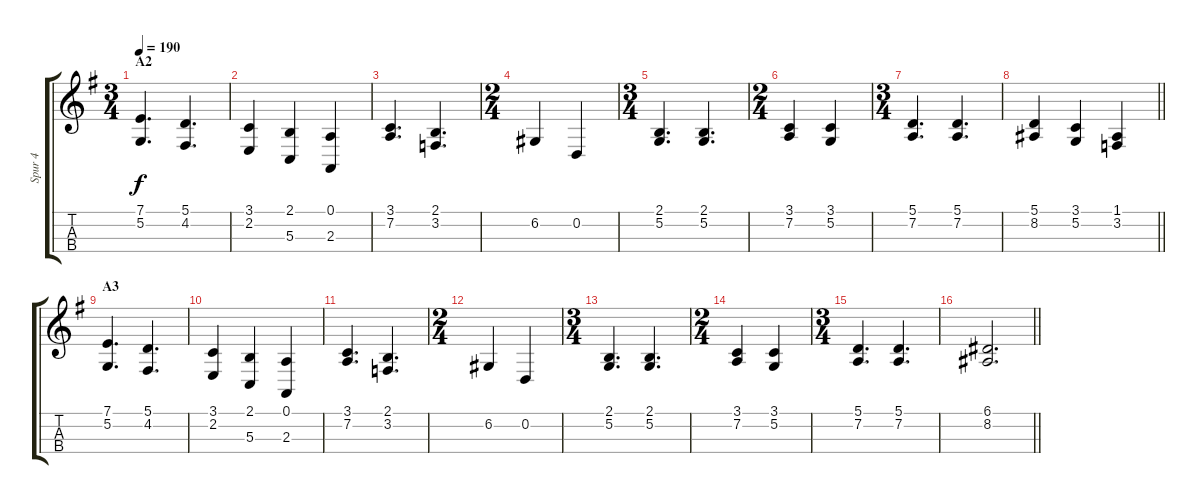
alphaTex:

\track ("Spur 4" "Spur 4") {instrument cello}
\staff {score tabs}
\tuning (A3 D3 G2 C2) {hide}
\ts (3 4)
\section ("" "A2")
\tempo 190
\clef g2
\ks eminor
(7.1 5.2).4{d dy f} (5.1 4.2).4{d} |
(3.1 2.2).4 (2.1 5.3).4 (0.1 2.3).4 |
(3.1 7.2).4{d} (2.1 3.2).4{d} |
\ts (2 4)
6.2.4 0.2.4 |
\ts (3 4)
(2.1 5.2).4{d} (2.1 5.2).4{d} |
\ts (2 4)
(3.1 7.2).4 (3.1 5.2).4 |
\ts (3 4)
(5.1 7.2).4{d} (5.1 7.2).4{d} |
\barLineRight lightlight
(5.1 8.2).4 (3.1 5.2).4 (1.1 3.2).4 |
\section ("" "A3")
(7.1 5.2).4{d} (5.1 4.2).4{d} |
(3.1 2.2).4 (2.1 5.3).4 (0.1 2.3).4 |
(3.1 7.2).4{d} (2.1 3.2).4{d} |
\ts (2 4)
6.2.4 0.2.4 |
\ts (3 4)
(2.1 5.2).4{d} (2.1 5.2).4{d} |
\ts (2 4)
(3.1 7.2).4 (3.1 5.2).4 |
\ts (3 4)
(5.1 7.2).4{d} (5.1 7.2).4{d} |
\barLineRight lightlight
(6.1 8.2).2{d}
